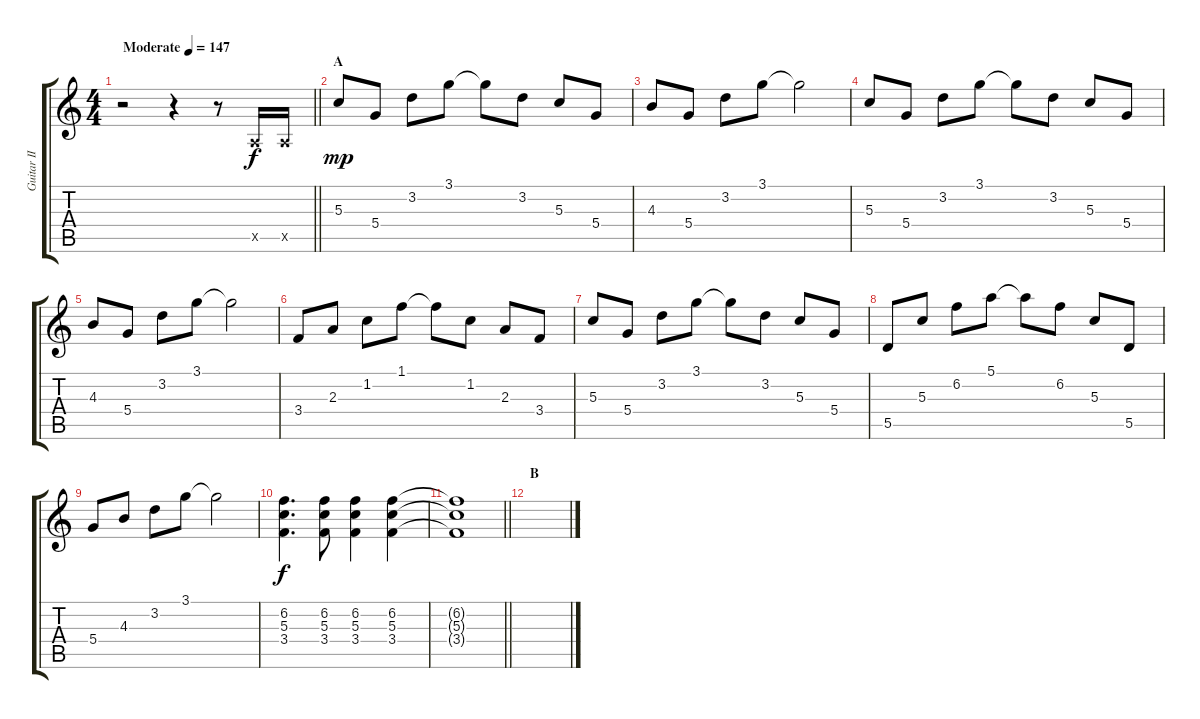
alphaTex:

\track ("Guitar II (Nakano Azusa)" "Guitar II ") {instrument distortionguitar}
\staff {score tabs}
\tuning (E4 B3 G3 D3 A2 E2) {hide}
\ts (4 4)
\tempo (147 "Moderate")
\clef g2
\barLineRight lightlight
\ks c
r.2{dy f instrument distortionguitar} r.4 r.8 0.5{x}.16 0.5{x}.16 |
\section ("" "A")
5.3.8{dy mp} 5.4.8 3.2.8 3.1.8 3.1{t}.8 3.2.8 5.3.8 5.4.8 |
4.3.8 5.4.8 3.2.8 3.1.8 3.1{t}.2 |
5.3.8 5.4.8 3.2.8 3.1.8 3.1{t}.8 3.2.8 5.3.8 5.4.8 |
4.3.8 5.4.8 3.2.8 3.1.8 3.1{t}.2 |
3.4.8 2.3.8 1.2.8 1.1.8 1.1{t}.8 1.2.8 2.3.8 3.4.8 |
5.3.8 5.4.8 3.2.8 3.1.8 3.1{t}.8 3.2.8 5.3.8 5.4.8 |
5.5.8 5.3.8 6.2.8 5.1.8 5.1{t}.8 6.2.8 5.3.8 5.5.8 |
5.4.8 4.3.8 3.2.8 3.1.8 3.1{t}.2 |
(6.2 5.3 3.4).4{d dy f} (6.2 5.3 3.4).8 (6.2 5.3 3.4).4 (6.2 5.3 3.4).4 |
\barLineRight lightlight
(6.2{t} 5.3{t} 3.4{t}).1 |
\section ("" "B")
